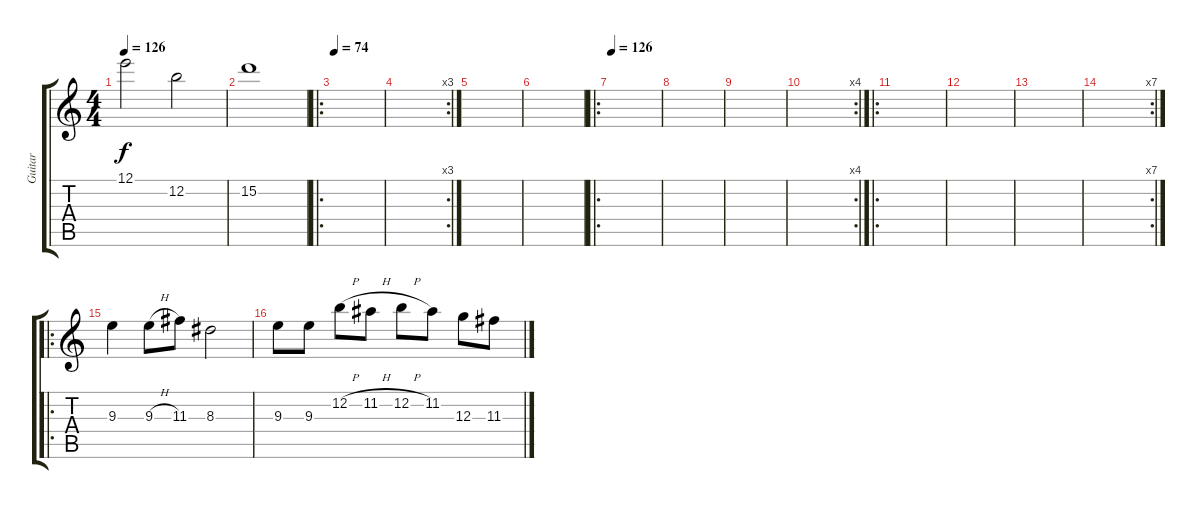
\track ("Guitar" "Guitar") {instrument distortionguitar}
\staff {score tabs}
\tuning (E4 B3 G3 D3 A2 E2) {hide}
\ts (4 4)
\tempo 126
\clef g2
\ks c
12.1.2{dy f} 12.2.2 |
15.2.1 |
\ro
\tempo 74
|
\rc 3
|
|
|
\ro
\tempo 126
|
|
|
\rc 4
|
\ro
|
|
|
\rc 7
|
\ro
9.3.4 9.3{h}.8 11.3.8 8.3.2 |
9.3.8 9.3.8 12.2{h}.8 11.2{h}.8 12.2{h}.8 11.2.8 12.3.8 11.3.8
